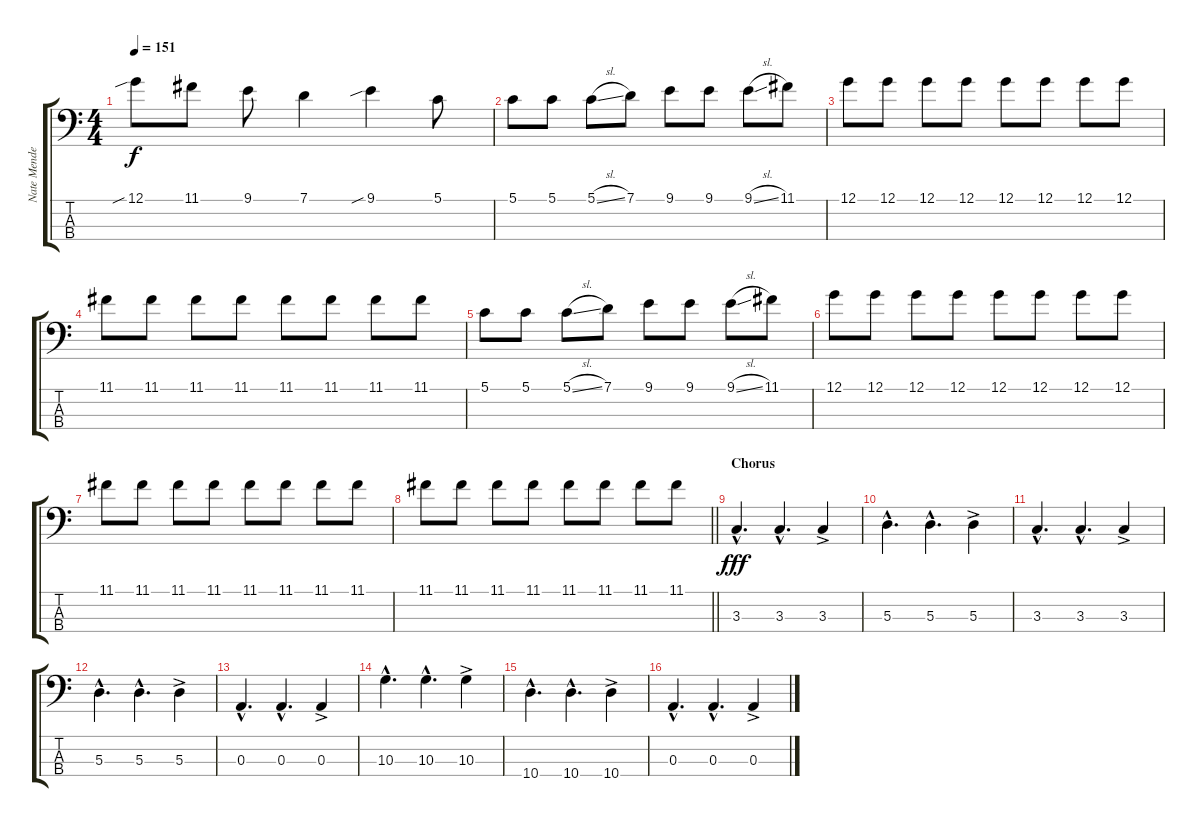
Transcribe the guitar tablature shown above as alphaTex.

\track ("Nate Mendel" "Nate Mende") {instrument electricbassfinger}
\staff {score tabs}
\tuning (G2 D2 A1 E1) {hide}
\ts (4 4)
\tempo 151
\clef f4
\ks c
12.1{sib}.8{dy f} 11.1.8 9.1.8 7.1.4 9.1{sib}.4 5.1.8 |
5.1.8 5.1.8 5.1{sl}.8 7.1.8 9.1.8 9.1.8 9.1{sl}.8 11.1.8 |
12.1.8 12.1.8 12.1.8 12.1.8 12.1.8 12.1.8 12.1.8 12.1.8 |
11.1.8 11.1.8 11.1.8 11.1.8 11.1.8 11.1.8 11.1.8 11.1.8 |
5.1.8 5.1.8 5.1{sl}.8 7.1.8 9.1.8 9.1.8 9.1{sl}.8 11.1.8 |
12.1.8 12.1.8 12.1.8 12.1.8 12.1.8 12.1.8 12.1.8 12.1.8 |
11.1.8 11.1.8 11.1.8 11.1.8 11.1.8 11.1.8 11.1.8 11.1.8 |
\barLineRight lightlight
11.1.8 11.1.8 11.1.8 11.1.8 11.1.8 11.1.8 11.1.8 11.1.8 |
\section ("" "Chorus")
3.3{hac}.4{d dy fff} 3.3{hac}.4{d} 3.3{ac}.4 |
5.3{hac}.4{d} 5.3{hac}.4{d} 5.3{ac}.4 |
3.3{hac}.4{d} 3.3{hac}.4{d} 3.3{ac}.4 |
5.3{hac}.4{d} 5.3{hac}.4{d} 5.3{ac}.4 |
0.3{hac}.4{d} 0.3{hac}.4{d} 0.3{ac}.4 |
10.3{hac}.4{d} 10.3{hac}.4{d} 10.3{ac}.4 |
10.4{hac}.4{d} 10.4{hac}.4{d} 10.4{ac}.4 |
0.3{hac}.4{d} 0.3{hac}.4{d} 0.3{ac}.4
